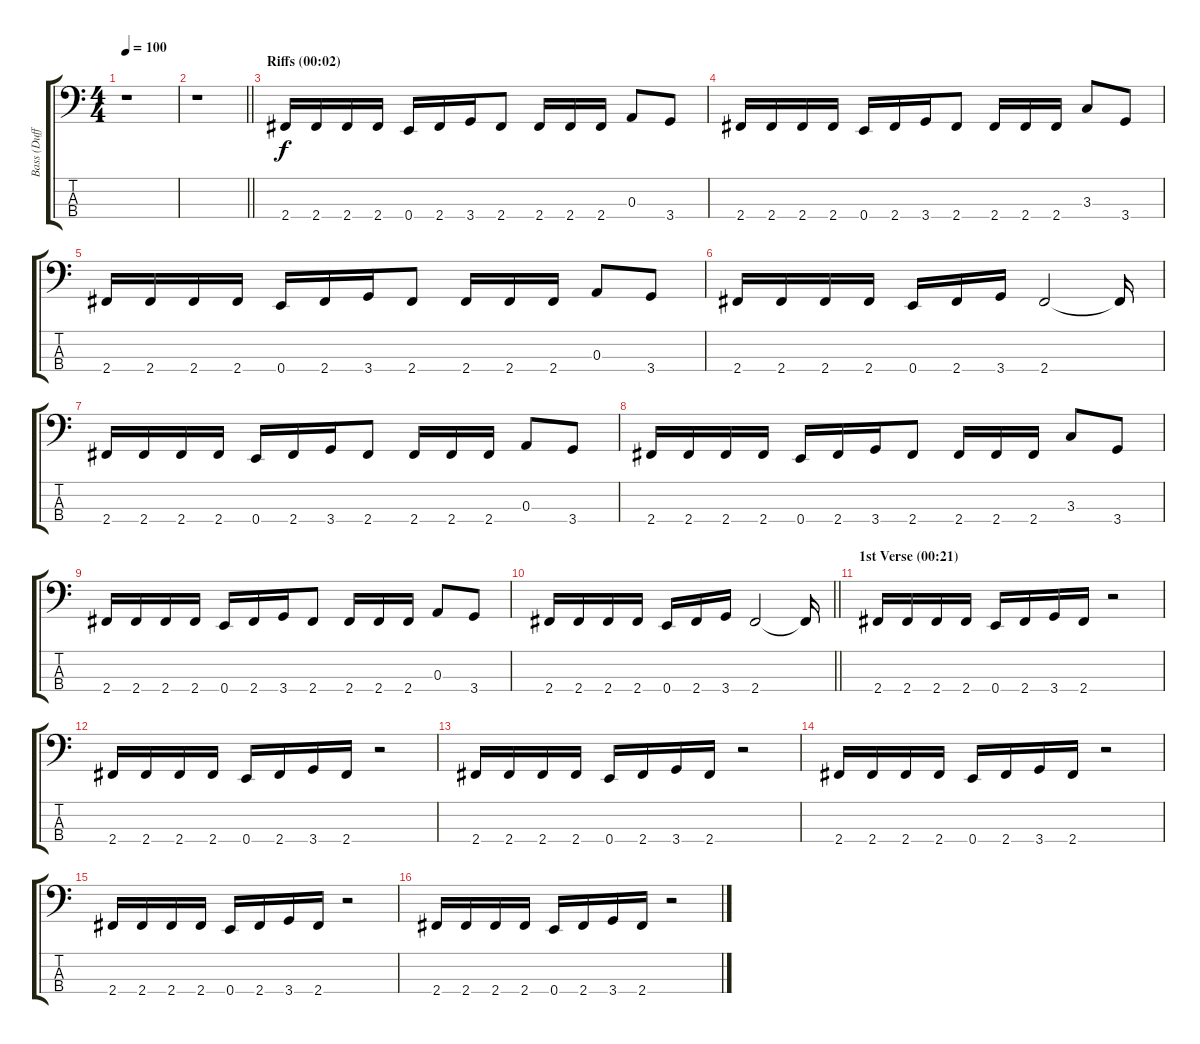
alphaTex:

\track ("Bass (Duff McKagan)" "Bass (Duff") {instrument electricbasspick}
\staff {score tabs}
\tuning (G2 D2 A1 E1) {hide}
\ts (4 4)
\tempo 100
\clef f4
\ks c
r.1{dy f instrument electricbasspick} |
\barLineRight lightlight
r.1 |
\section ("" "Riffs (00:02)")
2.4.16 2.4.16 2.4.16 2.4.16 0.4.16 2.4.16 3.4.16 2.4.8 2.4.16 2.4.16 2.4.16 0.3.8 3.4.8 |
2.4.16 2.4.16 2.4.16 2.4.16 0.4.16 2.4.16 3.4.16 2.4.8 2.4.16 2.4.16 2.4.16 3.3.8 3.4.8 |
2.4.16 2.4.16 2.4.16 2.4.16 0.4.16 2.4.16 3.4.16 2.4.8 2.4.16 2.4.16 2.4.16 0.3.8 3.4.8 |
2.4.16 2.4.16 2.4.16 2.4.16 0.4.16 2.4.16 3.4.16 2.4.2 2.4{t}.16 |
2.4.16 2.4.16 2.4.16 2.4.16 0.4.16 2.4.16 3.4.16 2.4.8 2.4.16 2.4.16 2.4.16 0.3.8 3.4.8 |
2.4.16 2.4.16 2.4.16 2.4.16 0.4.16 2.4.16 3.4.16 2.4.8 2.4.16 2.4.16 2.4.16 3.3.8 3.4.8 |
2.4.16 2.4.16 2.4.16 2.4.16 0.4.16 2.4.16 3.4.16 2.4.8 2.4.16 2.4.16 2.4.16 0.3.8 3.4.8 |
\barLineRight lightlight
2.4.16 2.4.16 2.4.16 2.4.16 0.4.16 2.4.16 3.4.16 2.4.2 2.4{t}.16 |
\section ("" "1st Verse (00:21)")
2.4.16 2.4.16 2.4.16 2.4.16 0.4.16 2.4.16 3.4.16 2.4.16 r.2 |
2.4.16 2.4.16 2.4.16 2.4.16 0.4.16 2.4.16 3.4.16 2.4.16 r.2 |
2.4.16 2.4.16 2.4.16 2.4.16 0.4.16 2.4.16 3.4.16 2.4.16 r.2 |
2.4.16 2.4.16 2.4.16 2.4.16 0.4.16 2.4.16 3.4.16 2.4.16 r.2 |
2.4.16 2.4.16 2.4.16 2.4.16 0.4.16 2.4.16 3.4.16 2.4.16 r.2 |
2.4.16 2.4.16 2.4.16 2.4.16 0.4.16 2.4.16 3.4.16 2.4.16 r.2
